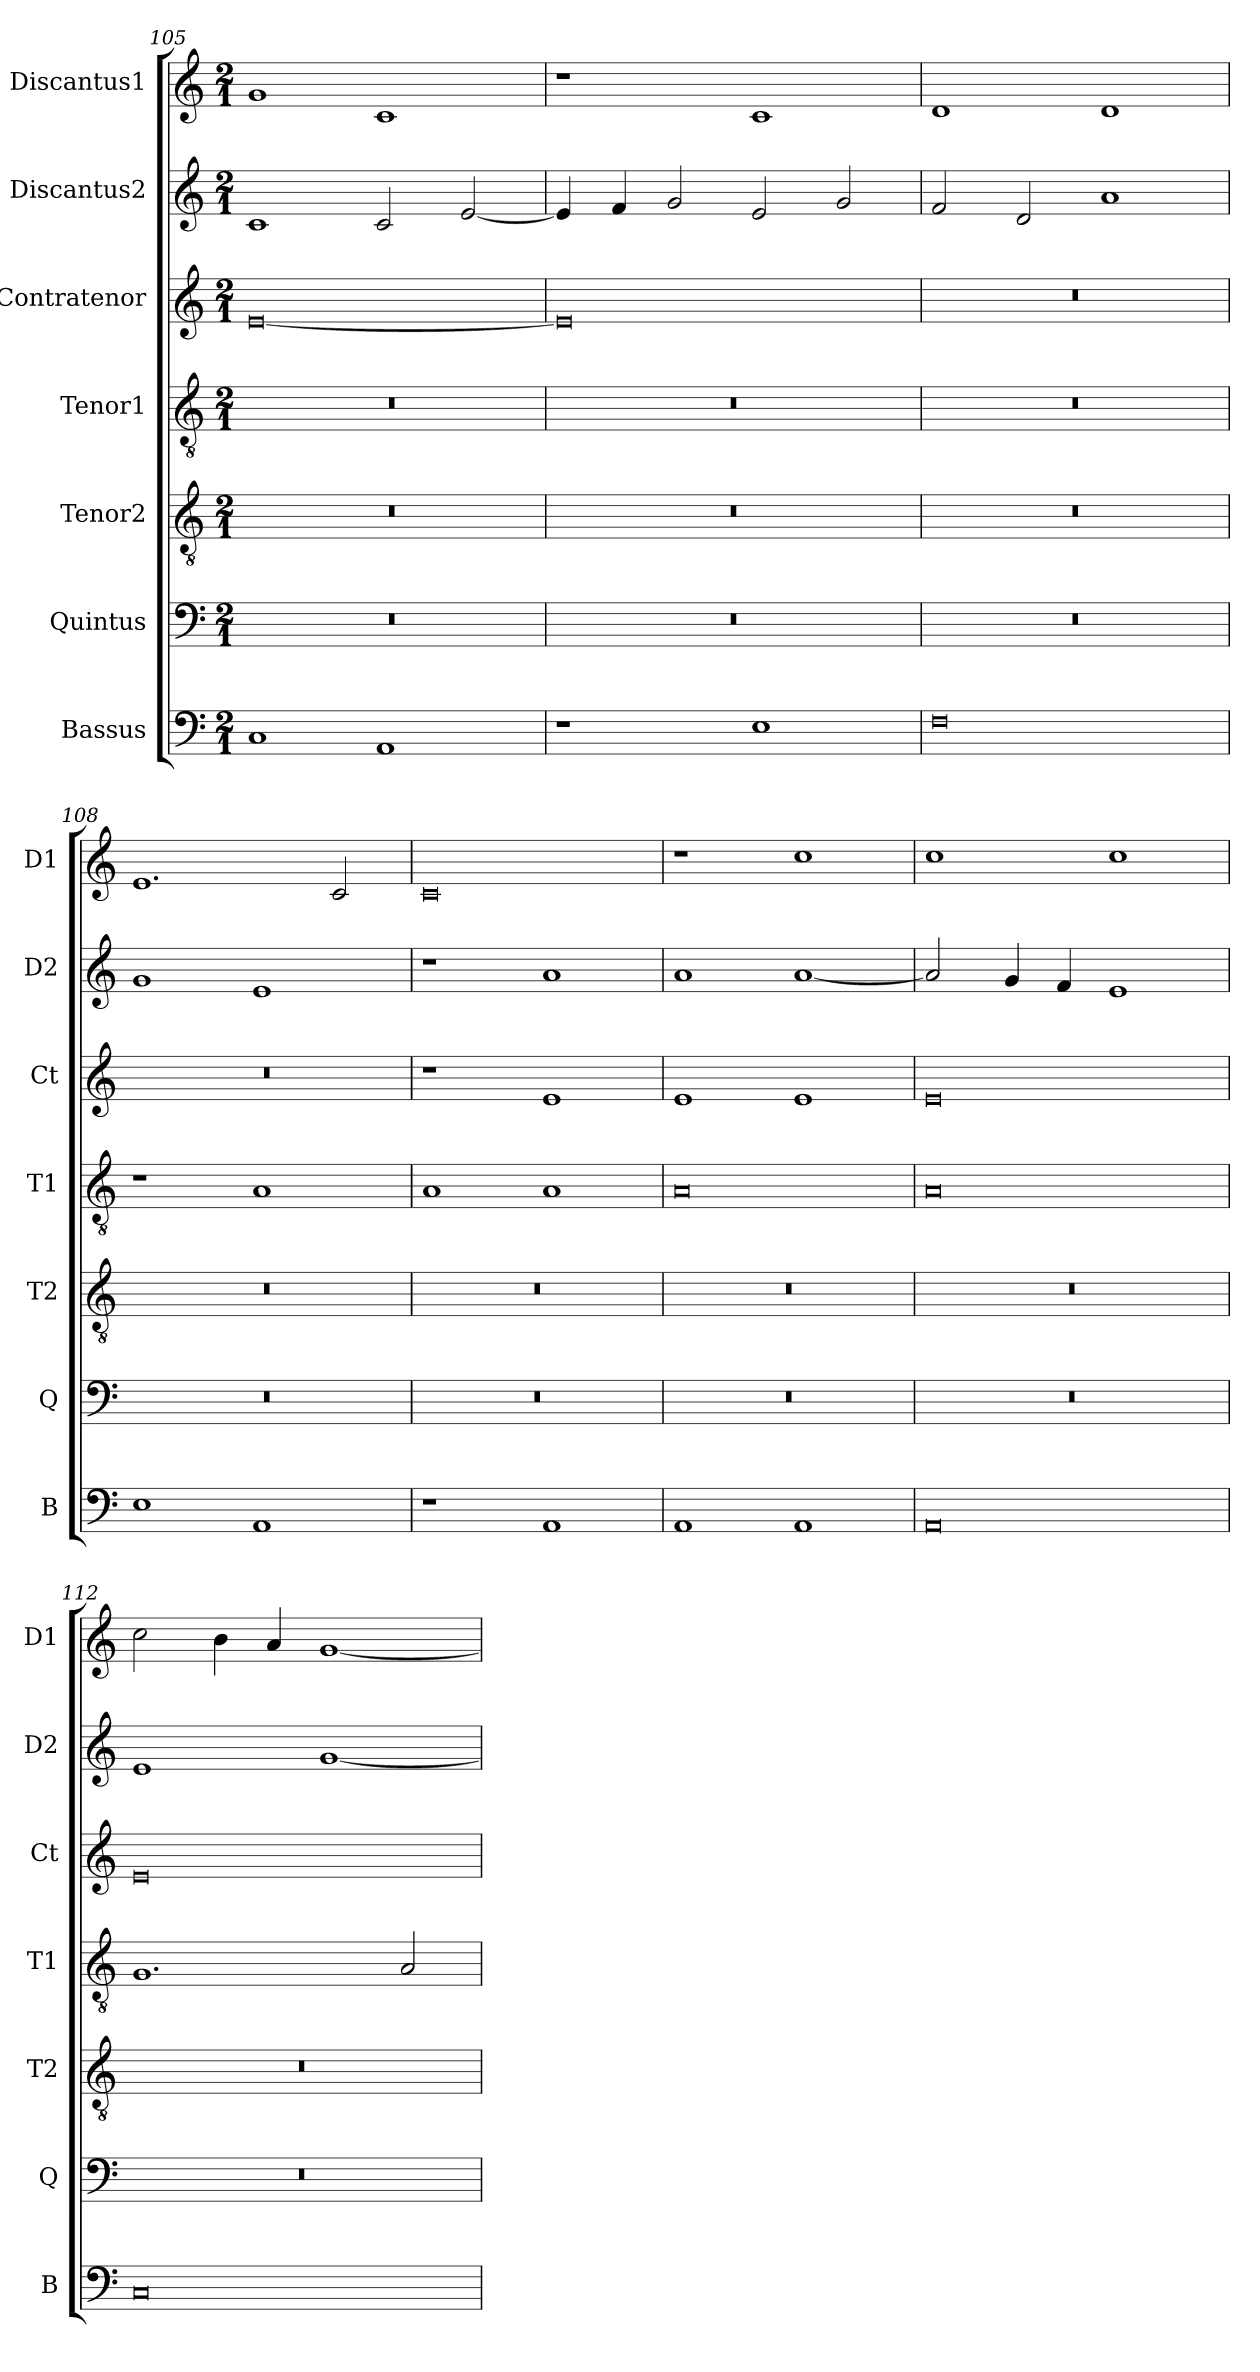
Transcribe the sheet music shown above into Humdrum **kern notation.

**kern	**kern	**kern	**kern	**kern	**kern	**kern
*part7	*part6	*part5	*part4	*part3	*part2	*part1
*staff7	*staff6	*staff5	*staff4	*staff3	*staff2	*staff1
*I"Bassus	*I"Quintus	*I"Tenor2	*I"Tenor1	*I"Contratenor	*I"Discantus2	*I"Discantus1
*I'B	*I'Q	*I'T2	*I'T1	*I'Ct	*I'D2	*I'D1
*clefF4	*clefF4	*clefGv2	*clefGv2	*clefG2	*clefG2	*clefG2
*k[]	*k[]	*k[]	*k[]	*k[]	*k[]	*k[]
*M2/1	*M2/1	*M2/1	*M2/1	*M2/1	*M2/1	*M2/1
=105	=105	=105	=105	=105	=105	=105
1C/	0r	0r	0r	[0e/	1c/	1g/
1AA/	.	.	.	.	2c/	1c/
.	.	.	.	.	[2e/	.
=106	=106	=106	=106	=106	=106	=106
1r	0r	0r	0r	0e/]	4e/]	1r
.	.	.	.	.	4f/	.
.	.	.	.	.	2g/	.
1E\	.	.	.	.	2e/	1c/
.	.	.	.	.	2g/	.
=107	=107	=107	=107	=107	=107	=107
0F\	0r	0r	0r	0r	2f/	1d/
.	.	.	.	.	2d/	.
.	.	.	.	.	1a/	1d/
=108	=108	=108	=108	=108	=108	=108
1E\	0r	0r	1r	0r	1g/	1.e/
1AA/	.	.	1A/	.	1e/	.
.	.	.	.	.	.	2c/
=109	=109	=109	=109	=109	=109	=109
1r	0r	0r	1A/	1r	1r	0c/
1AA/	.	.	1A/	1e/	1a/	.
=110	=110	=110	=110	=110	=110	=110
1AA/	0r	0r	0A/	1e/	1a/	1r
1AA/	.	.	.	1e/	[1a/	1cc\
=111	=111	=111	=111	=111	=111	=111
0AA/	0r	0r	0A/	0e/	2a/]	1cc\
.	.	.	.	.	4g/	.
.	.	.	.	.	4f/	.
.	.	.	.	.	1e/	1cc\
=112	=112	=112	=112	=112	=112	=112
0C/	0r	0r	1.G/	0e/	1e/	2cc\
.	.	.	.	.	.	4b\
.	.	.	.	.	.	4a/
.	.	.	.	.	[1g/	[1g/
.	.	.	2A/	.	.	.
=	=	=	=	=	=	=
*-	*-	*-	*-	*-	*-	*-
